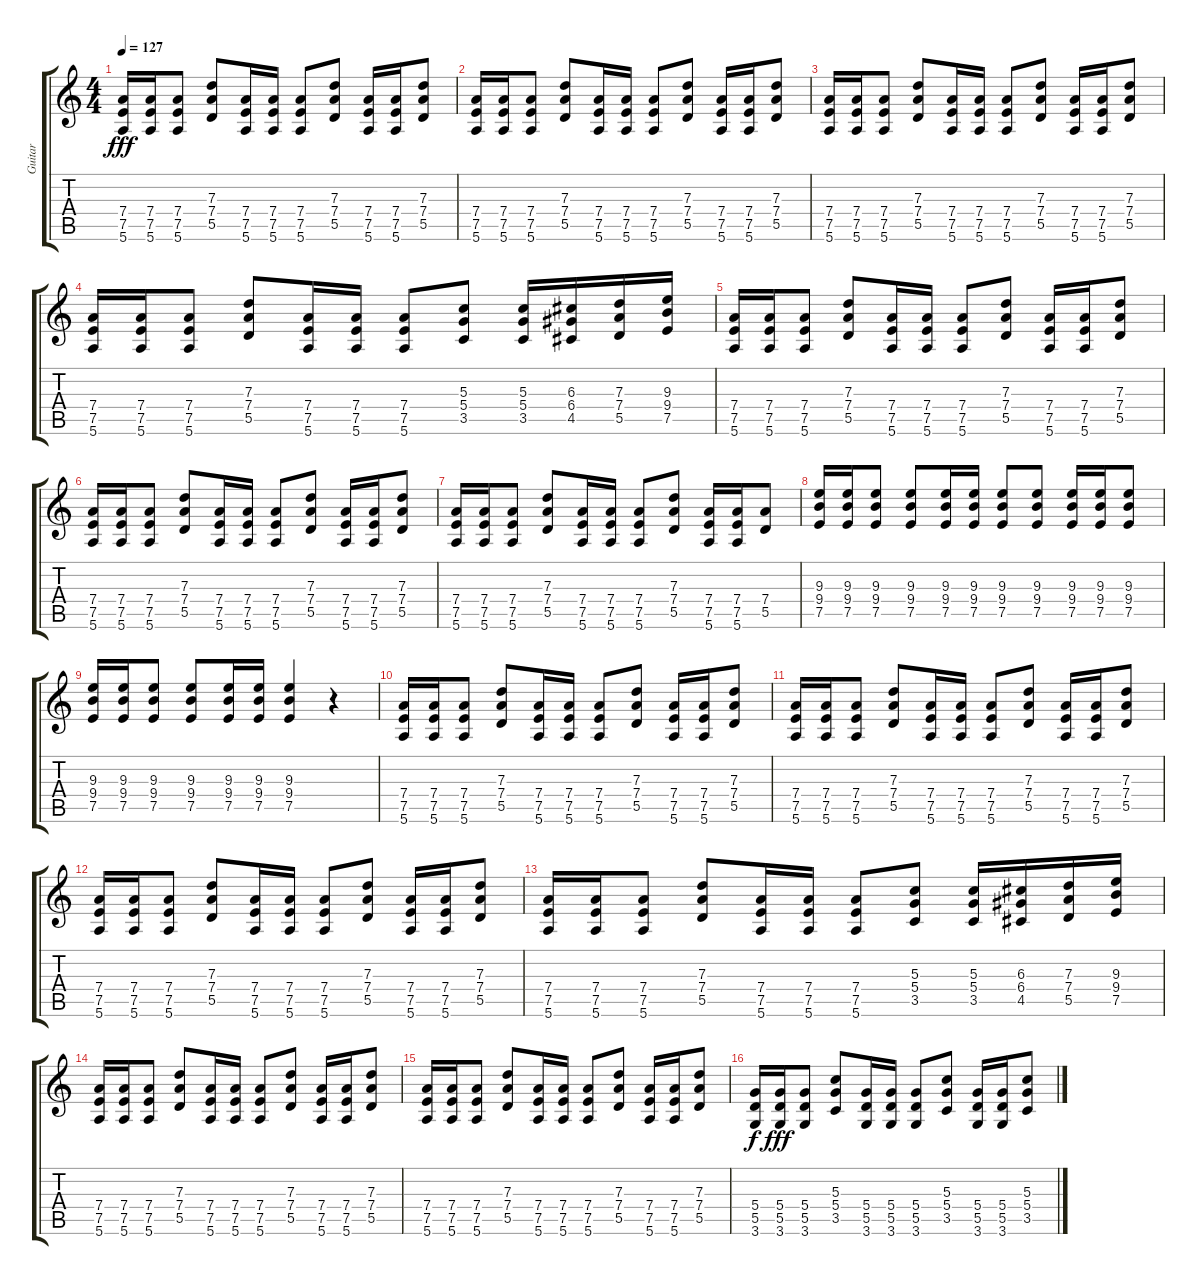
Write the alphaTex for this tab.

\track ("Guitar" "Guitar") {instrument overdrivenguitar}
\staff {score tabs}
\tuning (E4 B3 G3 D3 A2 E2) {hide}
\ts (4 4)
\tempo 127
\clef g2
\ks c
(7.4 7.5 5.6).16{dy fff instrument overdrivenguitar} (7.4 7.5 5.6).16 (7.4 7.5 5.6).8 (7.3 7.4 5.5).8 (7.4 7.5 5.6).16 (7.4 7.5 5.6).16 (7.4 7.5 5.6).8 (7.3 7.4 5.5).8 (7.4 7.5 5.6).16 (7.4 7.5 5.6).16 (7.3 7.4 5.5).8 |
(7.4 7.5 5.6).16 (7.4 7.5 5.6).16 (7.4 7.5 5.6).8 (7.3 7.4 5.5).8 (7.4 7.5 5.6).16 (7.4 7.5 5.6).16 (7.4 7.5 5.6).8 (7.3 7.4 5.5).8 (7.4 7.5 5.6).16 (7.4 7.5 5.6).16 (7.3 7.4 5.5).8 |
(7.4 7.5 5.6).16 (7.4 7.5 5.6).16 (7.4 7.5 5.6).8 (7.3 7.4 5.5).8 (7.4 7.5 5.6).16 (7.4 7.5 5.6).16 (7.4 7.5 5.6).8 (7.3 7.4 5.5).8 (7.4 7.5 5.6).16 (7.4 7.5 5.6).16 (7.3 7.4 5.5).8 |
(7.4 7.5 5.6).16 (7.4 7.5 5.6).16 (7.4 7.5 5.6).8 (7.3 7.4 5.5).8 (7.4 7.5 5.6).16 (7.4 7.5 5.6).16 (7.4 7.5 5.6).8 (5.3 5.4 3.5).8 (5.3 5.4 3.5).16 (6.3 6.4 4.5).16 (7.3 7.4 5.5).16 (9.3 9.4 7.5).16 |
(7.4 7.5 5.6).16 (7.4 7.5 5.6).16 (7.4 7.5 5.6).8 (7.3 7.4 5.5).8 (7.4 7.5 5.6).16 (7.4 7.5 5.6).16 (7.4 7.5 5.6).8 (7.3 7.4 5.5).8 (7.4 7.5 5.6).16 (7.4 7.5 5.6).16 (7.3 7.4 5.5).8 |
(7.4 7.5 5.6).16 (7.4 7.5 5.6).16 (7.4 7.5 5.6).8 (7.3 7.4 5.5).8 (7.4 7.5 5.6).16 (7.4 7.5 5.6).16 (7.4 7.5 5.6).8 (7.3 7.4 5.5).8 (7.4 7.5 5.6).16 (7.4 7.5 5.6).16 (7.3 7.4 5.5).8 |
(7.4 7.5 5.6).16 (7.4 7.5 5.6).16 (7.4 7.5 5.6).8 (7.3 7.4 5.5).8 (7.4 7.5 5.6).16 (7.4 7.5 5.6).16 (7.4 7.5 5.6).8 (7.3 7.4 5.5).8 (7.4 7.5 5.6).16 (7.4 7.5 5.6).16 (7.4 5.5).8 |
(9.3 9.4 7.5).16 (9.3 9.4 7.5).16 (9.3 9.4 7.5).8 (9.3 9.4 7.5).8 (9.3 9.4 7.5).16 (9.3 9.4 7.5).16 (9.3 9.4 7.5).8 (9.3 9.4 7.5).8 (9.3 9.4 7.5).16 (9.3 9.4 7.5).16 (9.3 9.4 7.5).8 |
(9.3 9.4 7.5).16 (9.3 9.4 7.5).16 (9.3 9.4 7.5).8 (9.3 9.4 7.5).8 (9.3 9.4 7.5).16 (9.3 9.4 7.5).16 (9.3 9.4 7.5).4 r.4 |
(7.4 7.5 5.6).16 (7.4 7.5 5.6).16 (7.4 7.5 5.6).8 (7.3 7.4 5.5).8 (7.4 7.5 5.6).16 (7.4 7.5 5.6).16 (7.4 7.5 5.6).8 (7.3 7.4 5.5).8 (7.4 7.5 5.6).16 (7.4 7.5 5.6).16 (7.3 7.4 5.5).8 |
(7.4 7.5 5.6).16 (7.4 7.5 5.6).16 (7.4 7.5 5.6).8 (7.3 7.4 5.5).8 (7.4 7.5 5.6).16 (7.4 7.5 5.6).16 (7.4 7.5 5.6).8 (7.3 7.4 5.5).8 (7.4 7.5 5.6).16 (7.4 7.5 5.6).16 (7.3 7.4 5.5).8 |
(7.4 7.5 5.6).16 (7.4 7.5 5.6).16 (7.4 7.5 5.6).8 (7.3 7.4 5.5).8 (7.4 7.5 5.6).16 (7.4 7.5 5.6).16 (7.4 7.5 5.6).8 (7.3 7.4 5.5).8 (7.4 7.5 5.6).16 (7.4 7.5 5.6).16 (7.3 7.4 5.5).8 |
(7.4 7.5 5.6).16 (7.4 7.5 5.6).16 (7.4 7.5 5.6).8 (7.3 7.4 5.5).8 (7.4 7.5 5.6).16 (7.4 7.5 5.6).16 (7.4 7.5 5.6).8 (5.3 5.4 3.5).8 (5.3 5.4 3.5).16 (6.3 6.4 4.5).16 (7.3 7.4 5.5).16 (9.3 9.4 7.5).16 |
(7.4 7.5 5.6).16 (7.4 7.5 5.6).16 (7.4 7.5 5.6).8 (7.3 7.4 5.5).8 (7.4 7.5 5.6).16 (7.4 7.5 5.6).16 (7.4 7.5 5.6).8 (7.3 7.4 5.5).8 (7.4 7.5 5.6).16 (7.4 7.5 5.6).16 (7.3 7.4 5.5).8 |
(7.4 7.5 5.6).16 (7.4 7.5 5.6).16 (7.4 7.5 5.6).8 (7.3 7.4 5.5).8 (7.4 7.5 5.6).16 (7.4 7.5 5.6).16 (7.4 7.5 5.6).8 (7.3 7.4 5.5).8 (7.4 7.5 5.6).16 (7.4 7.5 5.6).16 (7.3 7.4 5.5).8 |
(5.4 5.5 3.6).16{dy f} (5.4 5.5 3.6).16{dy fff} (5.4 5.5 3.6).8 (5.3 5.4 3.5).8 (5.4 5.5 3.6).16 (5.4 5.5 3.6).16 (5.4 5.5 3.6).8 (5.3 5.4 3.5).8 (5.4 5.5 3.6).16 (5.4 5.5 3.6).16 (5.3 5.4 3.5).8
